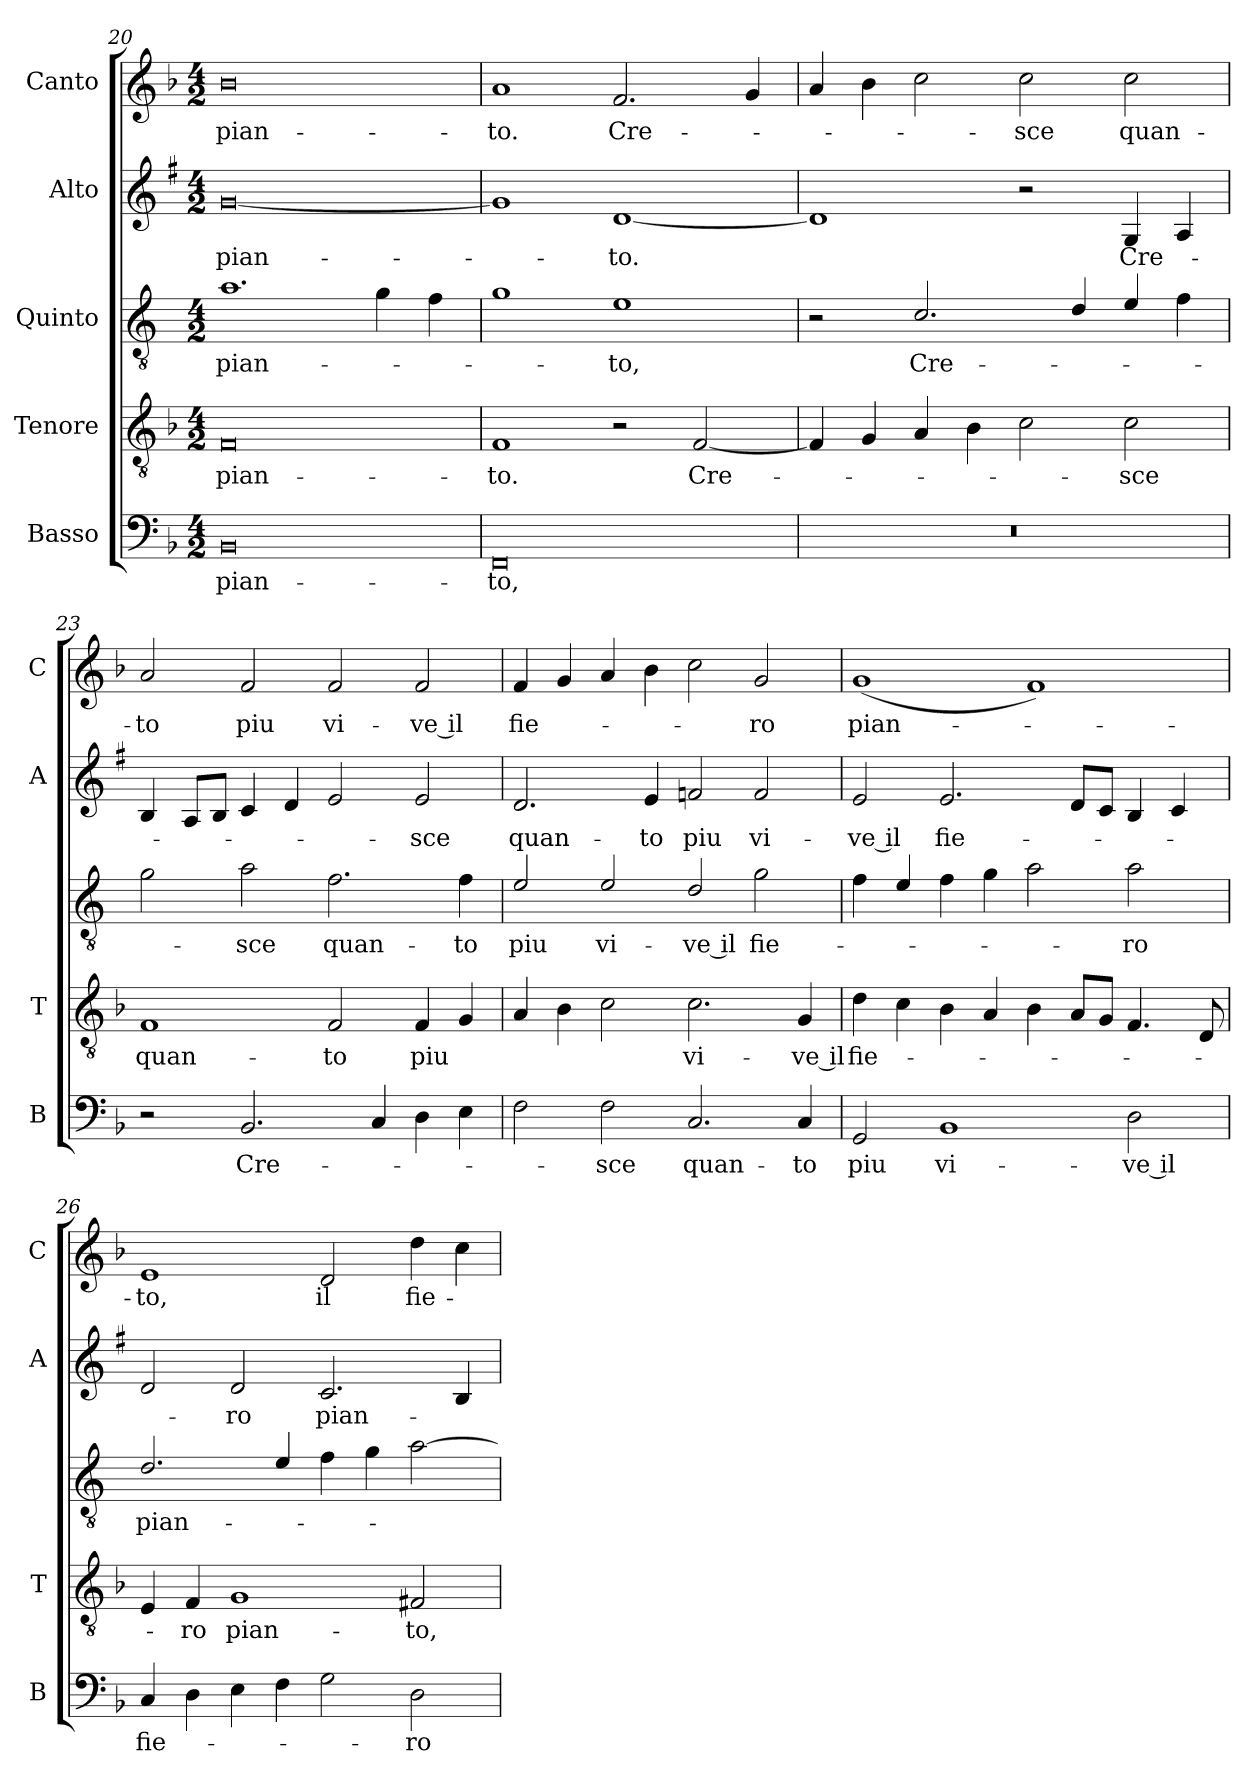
**kern	**text	**kern	**text	**kern	**text	**kern	**text	**kern	**text
*part5	*part5	*part4	*part4	*part3	*part3	*part2	*part2	*part1	*part1
*staff5	*staff5	*staff4	*staff4	*staff3	*staff3	*staff2	*staff2	*staff1	*staff1
*I"Basso	*	*I"Tenore	*	*I"Quinto	*	*I"Alto	*	*I"Canto	*
*I'B	*	*I'T	*	*	*	*I'A	*	*I'C	*
*clefF4	*	*clefGv2	*	*clefGv2	*	*clefG2	*	*clefG2	*
*	*	*	*	*ITrd4c7	*	*ITrd1c2	*	*	*
*k[b-]	*	*k[b-]	*	*k[b-]	*	*k[b-]	*	*k[b-]	*
*F:	*	*F:	*	*F:	*	*F:	*	*F:	*
*M4/2	*	*M4/2	*	*M4/2	*	*M4/2	*	*M4/2	*
=20	=20	=20	=20	=20	=20	=20	=20	=20	=20
!	!LO:LY:b	!	!LO:LY:b	!	!LO:LY:b	!	!LO:LY:b	!	!LO:LY:b
0BB-	pian-	0F	pian-	1.d	pian-	[0f	pian-	0b-	pian-
.	.	.	.	4c\	.	.	.	.	.
.	.	.	.	4B-\	.	.	.	.	.
=21	=21	=21	=21	=21	=21	=21	=21	=21	=21
!	!LO:LY:b	!	!LO:LY:b	!	!	!	!	!	!LO:LY:b
0FF	-to,	1F	-to.	1c	.	1f]	.	1a	-to.
!	!	!	!	!	!LO:LY:b	!	!LO:LY:b	!	!LO:LY:b
.	.	2r	.	1A	-to,	[1c	-to.	2.f/	Cre-
!	!	!	!LO:LY:b	!	!	!	!	!	!
.	.	[2F/	Cre-	.	.	.	.	.	.
.	.	.	.	.	.	.	.	4g/	.
=22	=22	=22	=22	=22	=22	=22	=22	=22	=22
0r	.	4F/]	.	2r	.	1c]	.	4a/	.
.	.	4G/	.	.	.	.	.	4b-\	.
!	!	!	!	!	!LO:LY:b	!	!	!	!
.	.	4A/	.	2.F/	Cre-	.	.	2cc\	.
.	.	4B-\	.	.	.	.	.	.	.
!	!	!	!	!	!	!	!	!	!LO:LY:b
.	.	2c\	.	.	.	2r	.	2cc\	-sce
.	.	.	.	4G/	.	.	.	.	.
!	!	!	!LO:LY:b	!	!	!	!LO:LY:b	!	!LO:LY:b
.	.	2c\	-sce	4A/	.	4F/	Cre-	2cc\	quan-
.	.	.	.	4B-\	.	4G/	.	.	.
!!LO:PB:g=z
=23	=23	=23	=23	=23	=23	=23	=23	=23	=23
!	!	!	!LO:LY:b	!	!	!	!	!	!LO:LY:b
2r	.	1F	quan-	2c\	.	4A/	.	2a/	-to
.	.	.	.	.	.	8G/L	.	.	.
.	.	.	.	.	.	8A/J	.	.	.
!	!LO:LY:b	!	!	!	!LO:LY:b	!	!	!	!LO:LY:b
2.BB-/	Cre-	.	.	2d\	-sce	4B-/	.	2f/	piu
.	.	.	.	.	.	4c/	.	.	.
!	!	!	!LO:LY:b	!	!LO:LY:b	!	!	!	!LO:LY:b
.	.	2F/	-to	2.B-\	quan-	2d/	.	2f/	vi-
4C/	.	.	.	.	.	.	.	.	.
!	!	!	!LO:LY:b	!	!	!	!LO:LY:b	!	!LO:LY:b
4D\	.	4F/	piu	.	.	2d/	-sce	2f/	-ve il
!	!	!	!	!	!LO:LY:b	!	!	!	!
4E\	.	4G/	.	4B-\	-to	.	.	.	.
=24	=24	=24	=24	=24	=24	=24	=24	=24	=24
!	!	!	!	!	!LO:LY:b	!	!LO:LY:b	!	!LO:LY:b
2F\	.	4A/	.	2A/	piu	2.c/	quan-	4f/	fie-
.	.	4B-\	.	.	.	.	.	4g/	.
!	!LO:LY:b	!	!	!	!LO:LY:b	!	!	!	!
2F\	-sce	2c\	.	2A/	vi-	.	.	4a/	.
!	!	!	!	!	!	!	!LO:LY:b	!	!
.	.	.	.	.	.	4d/	-to	4b-\	.
!	!LO:LY:b	!	!LO:LY:b	!	!LO:LY:b	!	!LO:LY:b	!	!
2.C/	quan-	2.c\	vi-	2G/	-ve il	2e-X/	piu	2cc\	.
!	!	!	!	!	!LO:LY:b	!	!LO:LY:b	!	!LO:LY:b
.	.	.	.	2c\	fie-	2e-/	vi-	2g/	-ro
!	!LO:LY:b	!	!LO:LY:b	!	!	!	!	!	!
4C/	-to	4G/	-ve il	.	.	.	.	.	.
=25	=25	=25	=25	=25	=25	=25	=25	=25	=25
!	!LO:LY:b	!	!LO:LY:b	!	!	!	!LO:LY:b	!	!LO:LY:b
2GG/	piu	4d\	fie-	4B-\	.	2d/	-ve il	(<1g	pian-
.	.	4c\	.	4A/	.	.	.	.	.
!	!LO:LY:b	!	!	!	!	!	!LO:LY:b	!	!
1BB-	vi-	4B-\	.	4B-\	.	2.d/	fie-	.	.
.	.	4A/	.	4c\	.	.	.	.	.
.	.	4B-\	.	2d\	.	.	.	1f)	.
.	.	8A/L	.	.	.	8c/L	.	.	.
.	.	8G/J	.	.	.	8B-/J	.	.	.
!	!LO:LY:b	!	!	!	!LO:LY:b	!	!	!	!
2D\	-ve il	4.F/	.	2d\	-ro	4A/	.	.	.
.	.	.	.	.	.	4B-/	.	.	.
.	.	8D/	.	.	.	.	.	.	.
=26	=26	=26	=26	=26	=26	=26	=26	=26	=26
!	!LO:LY:b	!	!	!	!LO:LY:b	!	!	!	!LO:LY:b
4C/	fie-	4E/	.	2.G/	pian-	2c/	.	1e	-to,
!	!	!	!LO:LY:b	!	!	!	!	!	!
4D\	.	4F/	-ro	.	.	.	.	.	.
!	!	!	!LO:LY:b	!	!	!	!LO:LY:b	!	!
4E\	.	1G	pian-	.	.	2c/	-ro	.	.
4F\	.	.	.	4A/	.	.	.	.	.
!	!	!	!	!	!	!	!LO:LY:b	!	!LO:LY:b
2G\	.	.	.	4B-\	.	2.B-/	pian-	2d/	il
.	.	.	.	4c\	.	.	.	.	.
!	!LO:LY:b	!	!LO:LY:b	!	!	!	!	!	!LO:LY:b
2D\	-ro	2F#X/	-to,	[2d\	.	.	.	4dd\	fie-
.	.	.	.	.	.	4A/	.	4cc\	.
=	=	=	=	=	=	=	=	=	=
*-	*-	*-	*-	*-	*-	*-	*-	*-	*-
